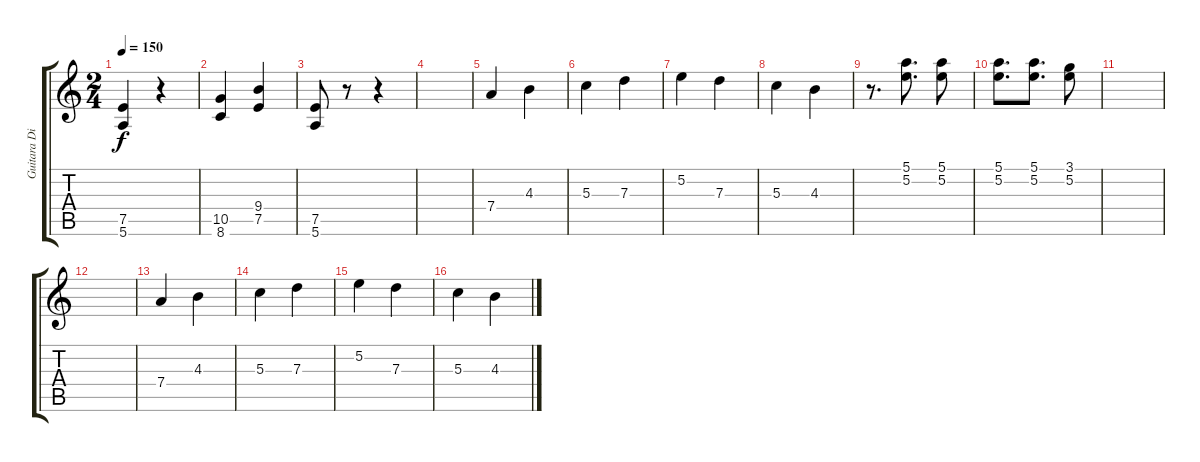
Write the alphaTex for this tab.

\track ("Guitara Distorshion" "Guitara Di") {instrument distortionguitar}
\staff {score tabs}
\tuning (E4 B3 G3 D3 A2 E2) {hide}
\ts (2 4)
\tempo 150
\clef g2
\ks aminor
(7.5 5.6).4{dy f} r.4 |
(10.5 8.6).4 (9.4 7.5).4 |
(7.5 5.6).8 r.8 r.4 |
|
7.4.4 4.3.4 |
5.3.4 7.3.4 |
5.2.4 7.3.4 |
5.3.4 4.3.4 |
r.8{d} (5.1 5.2).8{d} (5.1 5.2).8 |
(5.1 5.2).8{d} (5.1 5.2).8{d} (3.1 5.2).8 |
|
|
7.4.4 4.3.4 |
5.3.4 7.3.4 |
5.2.4 7.3.4 |
5.3.4 4.3.4
